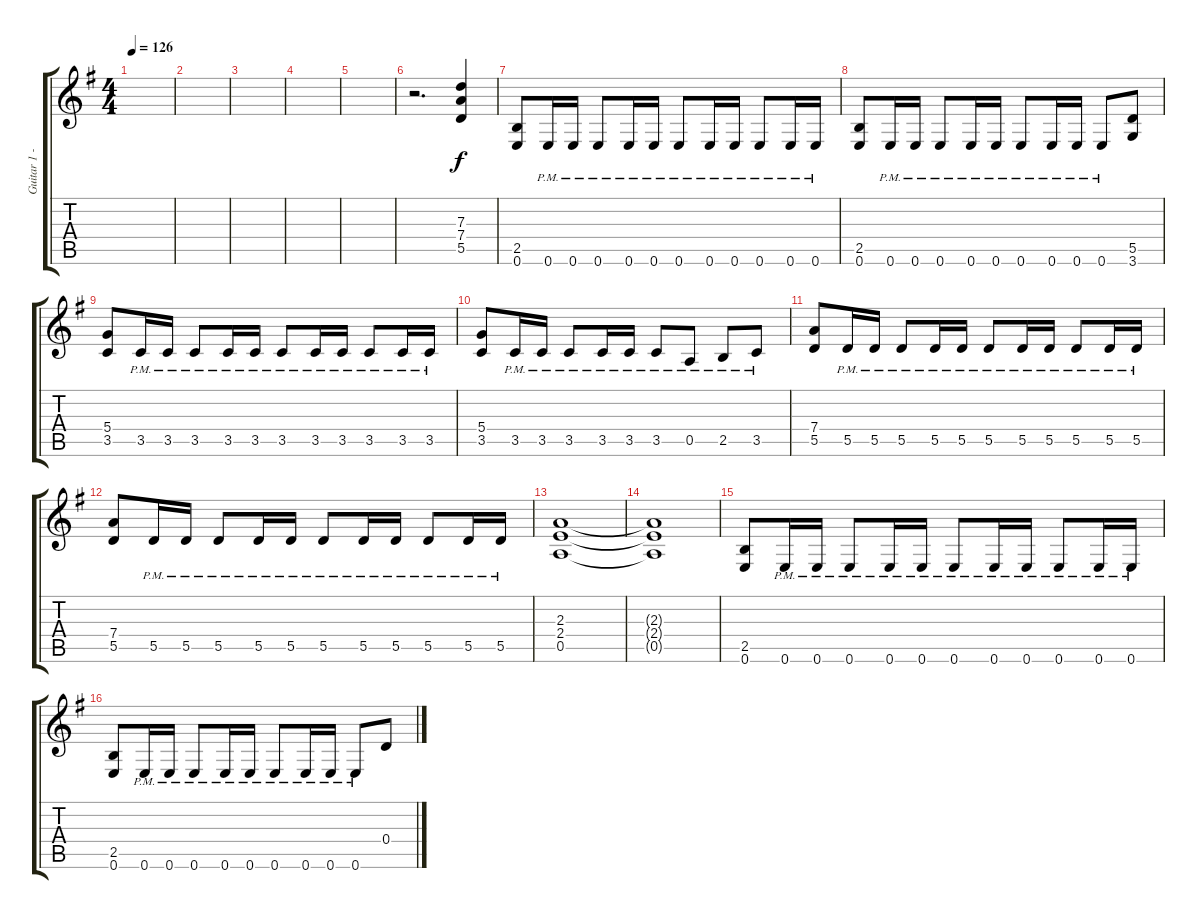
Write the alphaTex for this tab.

\track ("Guitar 1 - Emppu" "Guitar 1 -") {instrument distortionguitar}
\staff {score tabs}
\tuning (E4 B3 G3 D3 A2 E2) {hide}
\ts (4 4)
\tempo 126
\clef g2
\ks eminor
|
|
|
|
|
r.2{d} (7.3 7.4 5.5).4 |
(2.5 0.6).8 0.6{pm}.16 0.6{pm}.16 0.6{pm}.8 0.6{pm}.16 0.6{pm}.16 0.6{pm}.8 0.6{pm}.16 0.6{pm}.16 0.6{pm}.8 0.6{pm}.16 0.6{pm}.16 |
(2.5 0.6).8 0.6{pm}.16 0.6{pm}.16 0.6{pm}.8 0.6{pm}.16 0.6{pm}.16 0.6{pm}.8 0.6{pm}.16 0.6{pm}.16 0.6{pm}.8 (5.5 3.6).8 |
(5.4 3.5).8 3.5{pm}.16 3.5{pm}.16 3.5{pm}.8 3.5{pm}.16 3.5{pm}.16 3.5{pm}.8 3.5{pm}.16 3.5{pm}.16 3.5{pm}.8 3.5{pm}.16 3.5{pm}.16 |
(5.4 3.5).8 3.5{pm}.16 3.5{pm}.16 3.5{pm}.8 3.5{pm}.16 3.5{pm}.16 3.5{pm}.8 0.5{pm}.8 2.5{pm}.8 3.5{pm}.8 |
(7.4 5.5).8 5.5{pm}.16 5.5{pm}.16 5.5{pm}.8 5.5{pm}.16 5.5{pm}.16 5.5{pm}.8 5.5{pm}.16 5.5{pm}.16 5.5{pm}.8 5.5{pm}.16 5.5{pm}.16 |
(7.4 5.5).8 5.5{pm}.16 5.5{pm}.16 5.5{pm}.8 5.5{pm}.16 5.5{pm}.16 5.5{pm}.8 5.5{pm}.16 5.5{pm}.16 5.5{pm}.8 5.5{pm}.16 5.5{pm}.16 |
(2.3 2.4 0.5).1 |
(2.3{t} 2.4{t} 0.5{t}).1 |
(2.5 0.6).8 0.6{pm}.16 0.6{pm}.16 0.6{pm}.8 0.6{pm}.16 0.6{pm}.16 0.6{pm}.8 0.6{pm}.16 0.6{pm}.16 0.6{pm}.8 0.6{pm}.16 0.6{pm}.16 |
(2.5 0.6).8 0.6{pm}.16 0.6{pm}.16 0.6{pm}.8 0.6{pm}.16 0.6{pm}.16 0.6{pm}.8 0.6{pm}.16 0.6{pm}.16 0.6{pm}.8 0.4.8
